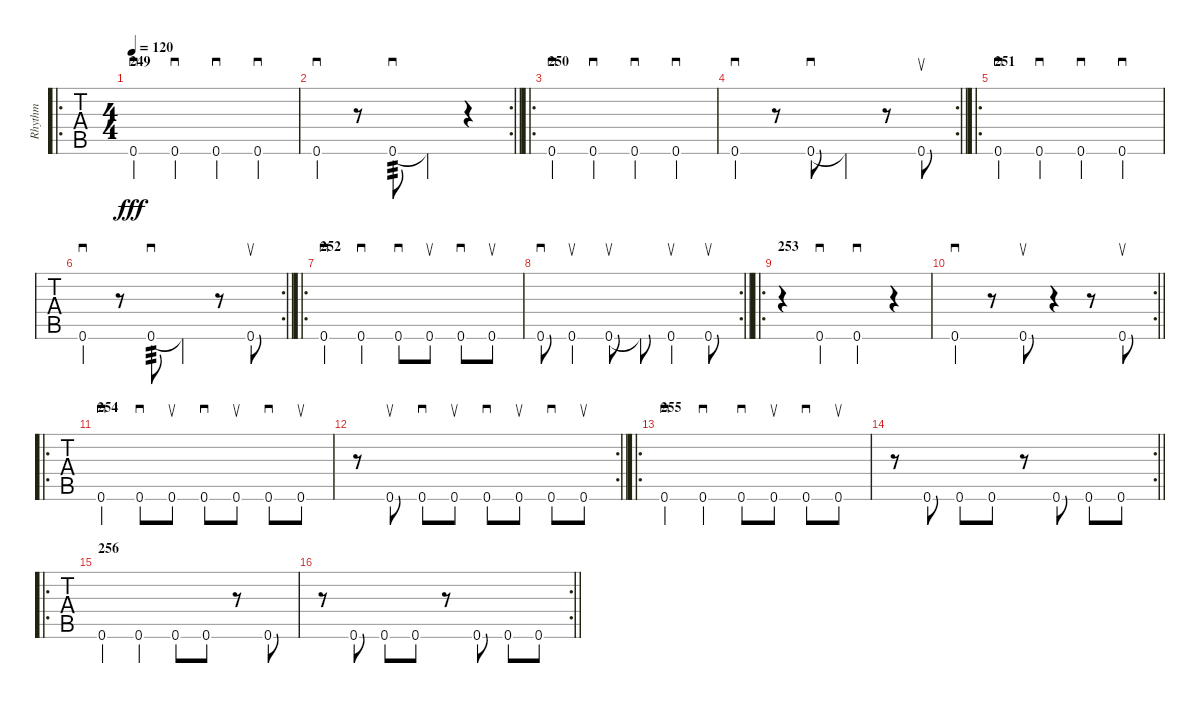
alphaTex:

\track ("Rhythm" "Rhythm") {instrument acousticguitarsteel}
\staff {tabs}
\tuning (E4 B3 G3 D3 A2 E2) {hide}
\ro
\ts (4 4)
\section ("" "249")
\tempo 120
\clef g2
\ks c
0.6.4{sd dy fff} 0.6.4{sd} 0.6.4{sd} 0.6.4{sd} |
\rc 2
\barLineRight lightlight
0.6.4{sd} r.8 0.6.8{sd tp 3} 0.6{t}.4 r.4 |
\ro
\section ("" "250")
0.6.4{sd} 0.6.4{sd} 0.6.4{sd} 0.6.4{sd} |
\rc 2
\barLineRight lightlight
0.6.4{sd} r.8 0.6.8{sd} 0.6{t}.4 r.8 0.6.8{su} |
\ro
\section ("" "251")
0.6.4{sd} 0.6.4{sd} 0.6.4{sd} 0.6.4{sd} |
\rc 2
\barLineRight lightlight
0.6.4{sd} r.8 0.6.8{sd tp 3} 0.6{t}.4 r.8 0.6.8{su} |
\ro
\section ("" "252")
0.6.4{sd} 0.6.4{sd} 0.6.8{sd} 0.6.8{su} 0.6.8{sd} 0.6.8{su} |
\rc 2
\barLineRight lightlight
0.6.8{sd} 0.6.4{su} 0.6.8{su} 0.6{t}.8 0.6.4{su} 0.6.8{su} |
\ro
\section ("" "253")
r.4 0.6.4{sd} 0.6.4{sd} r.4 |
\rc 2
\barLineRight lightlight
0.6.4{sd} r.8 0.6.8{su} r.4 r.8 0.6.8{su} |
\ro
\section ("" "254")
0.6.4{sd} 0.6.8{sd} 0.6.8{su} 0.6.8{sd} 0.6.8{su} 0.6.8{sd} 0.6.8{su} |
\rc 2
\barLineRight lightlight
r.8 0.6.8{su} 0.6.8{sd} 0.6.8{su} 0.6.8{sd} 0.6.8{su} 0.6.8{sd} 0.6.8{su} |
\ro
\section ("" "255")
0.6.4{sd} 0.6.4{sd} 0.6.8{sd} 0.6.8{su} 0.6.8{sd} 0.6.8{su} |
\rc 2
\barLineRight lightlight
r.8 0.6.8 0.6.8 0.6.8 r.8 0.6.8 0.6.8 0.6.8 |
\ro
\section ("" "256")
0.6.4 0.6.4 0.6.8 0.6.8 r.8 0.6.8 |
\rc 2
\barLineRight lightlight
r.8 0.6.8 0.6.8 0.6.8 r.8 0.6.8 0.6.8 0.6.8
